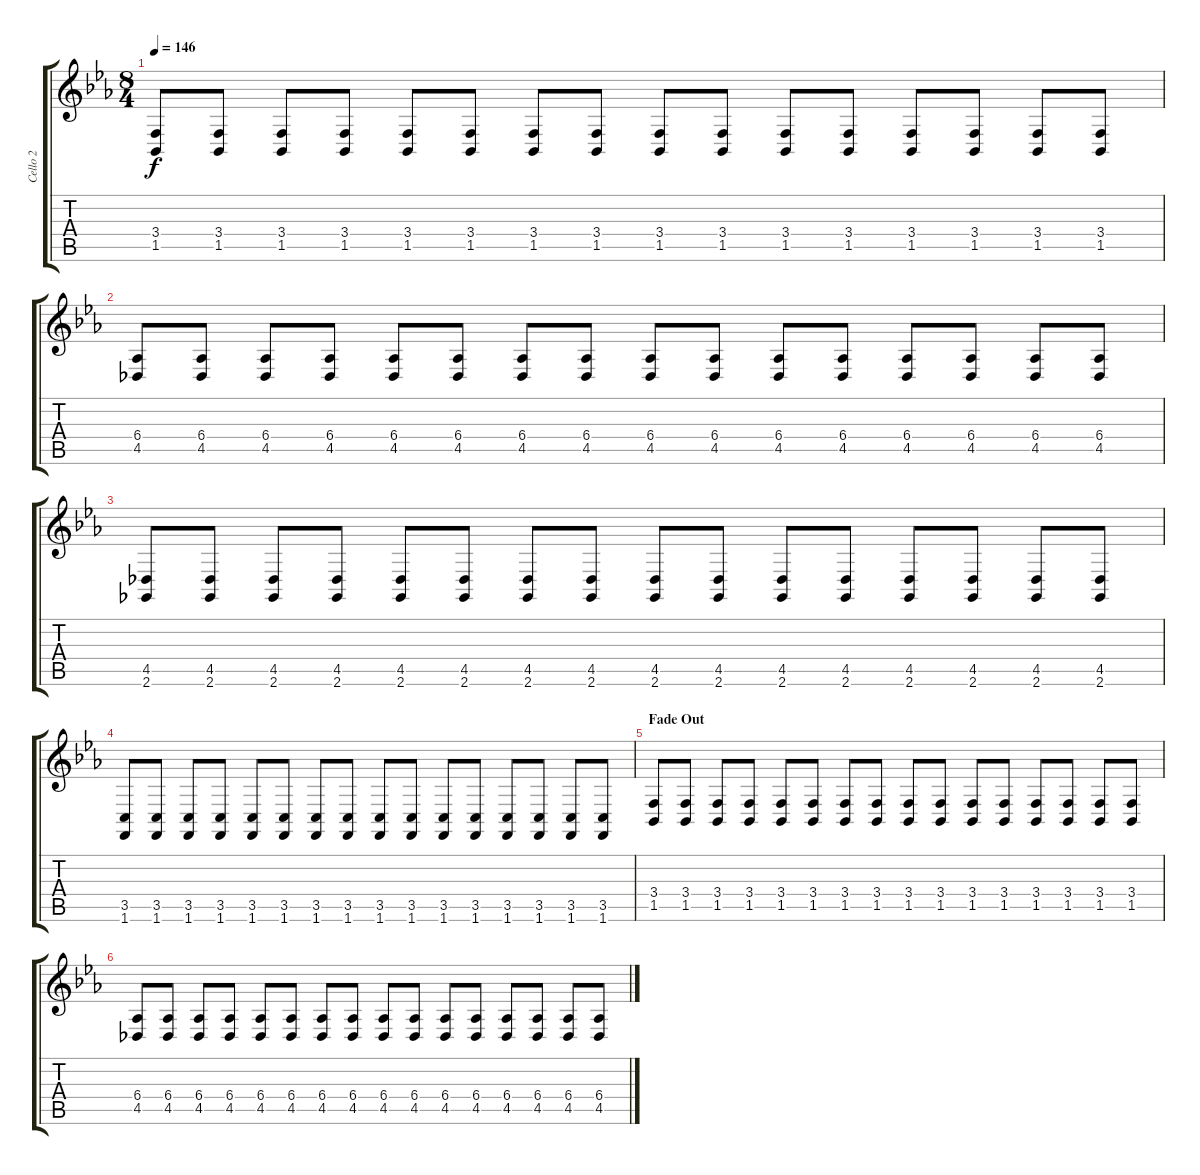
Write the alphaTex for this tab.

\track ("Cello 2" "Cello 2") {instrument cello}
\staff {score tabs}
\tuning (E4 B3 G3 D3 A2 E2) {hide}
\ts (8 4)
\tempo 146
\clef g2
\ks eb
(3.4 1.5).8{dy f} (3.4 1.5).8 (3.4 1.5).8 (3.4 1.5).8 (3.4 1.5).8 (3.4 1.5).8 (3.4 1.5).8 (3.4 1.5).8 (3.4 1.5).8 (3.4 1.5).8 (3.4 1.5).8 (3.4 1.5).8 (3.4 1.5).8 (3.4 1.5).8 (3.4 1.5).8 (3.4 1.5).8 |
(6.4 4.5).8 (6.4 4.5).8 (6.4 4.5).8 (6.4 4.5).8 (6.4 4.5).8 (6.4 4.5).8 (6.4 4.5).8 (6.4 4.5).8 (6.4 4.5).8 (6.4 4.5).8 (6.4 4.5).8 (6.4 4.5).8 (6.4 4.5).8 (6.4 4.5).8 (6.4 4.5).8 (6.4 4.5).8 |
(4.5 2.6).8 (4.5 2.6).8 (4.5 2.6).8 (4.5 2.6).8 (4.5 2.6).8 (4.5 2.6).8 (4.5 2.6).8 (4.5 2.6).8 (4.5 2.6).8 (4.5 2.6).8 (4.5 2.6).8 (4.5 2.6).8 (4.5 2.6).8 (4.5 2.6).8 (4.5 2.6).8 (4.5 2.6).8 |
(3.5 1.6).8 (3.5 1.6).8 (3.5 1.6).8 (3.5 1.6).8 (3.5 1.6).8 (3.5 1.6).8 (3.5 1.6).8 (3.5 1.6).8 (3.5 1.6).8 (3.5 1.6).8 (3.5 1.6).8 (3.5 1.6).8 (3.5 1.6).8 (3.5 1.6).8 (3.5 1.6).8 (3.5 1.6).8 |
\section ("" "Fade Out")
(3.4 1.5).8{volume 14} (3.4 1.5).8 (3.4 1.5).8 (3.4 1.5).8 (3.4 1.5).8 (3.4 1.5).8 (3.4 1.5).8 (3.4 1.5).8 (3.4 1.5).8 (3.4 1.5).8 (3.4 1.5).8 (3.4 1.5).8 (3.4 1.5).8 (3.4 1.5).8 (3.4 1.5).8 (3.4 1.5).8 |
(6.4 4.5).8{volume 12} (6.4 4.5).8 (6.4 4.5).8 (6.4 4.5).8 (6.4 4.5).8 (6.4 4.5).8 (6.4 4.5).8 (6.4 4.5).8 (6.4 4.5).8 (6.4 4.5).8 (6.4 4.5).8 (6.4 4.5).8 (6.4 4.5).8 (6.4 4.5).8 (6.4 4.5).8 (6.4 4.5).8
